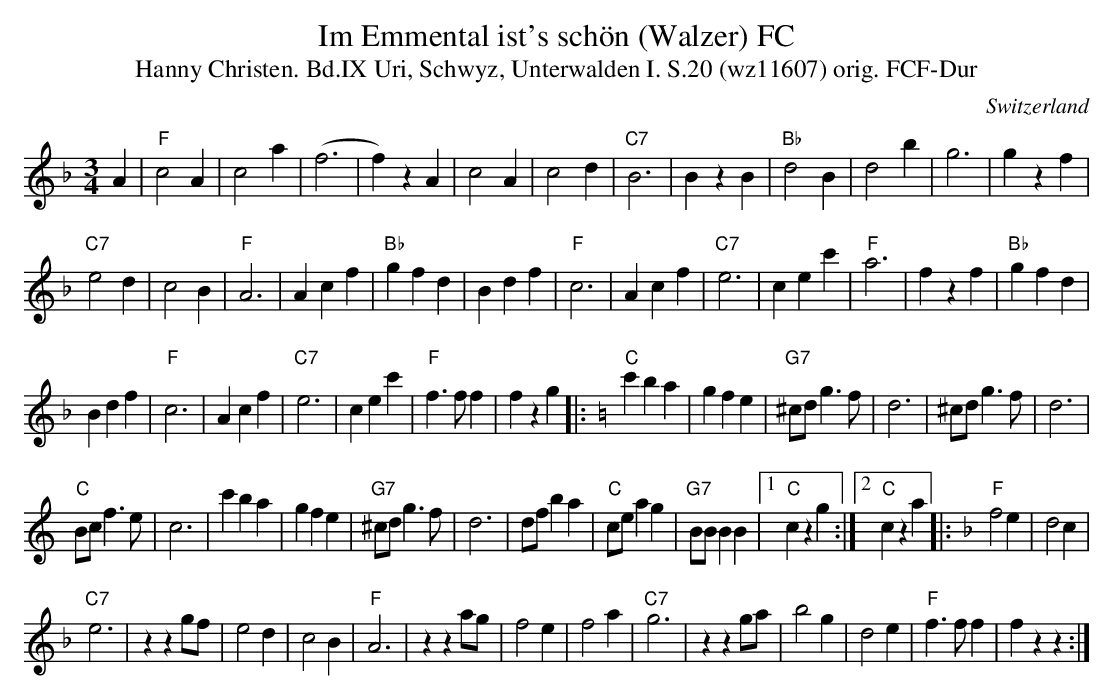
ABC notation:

X:1
T: Im Emmental ist's sch\"on (Walzer) FC
T:Hanny Christen. Bd.IX Uri, Schwyz, Unterwalden I. S.20 (wz11607) orig. FCF-Dur
M:3/4
L:1/4
O:Switzerland
K:F major
A | "F"c2A | c2a | (f3 | f)zA | c2A | c2d | "C7"B3 | BzB | "Bb"d2B | d2b | g3 | gzf |
"C7"e2d | c2B | "F"A3 | Acf | "Bb"gfd | Bdf | "F"c3 | Acf | "C7"e3 | cec' | "F"a3 | fzf | "Bb"gfd |
Bdf | "F"c3 | Acf | "C7"e3 | cec' | "F"f>ff | fzg |: [K:C] "C"c'ba | gfe | "G7"^c/d/ g>f | d3 | ^c/d/ g>f | d3 |
"C"B/c/f>e | c3 | c'ba | gfe | "G7"^c/d/ g>f | d3 | d/f/ ba | "C"c/e/ ag | "G7"B/B/ BB |1 "C"czg :|2"C"cza |: [K:F] "F"f2e | d2c |
"C7"e3 | zzg/f/ | e2d | c2B | "F"A3 | zza/g/ | f2e | f2a | "C7"g3 | zz g/a/ | b2g | d2e | "F"f>ff | fzz :|
